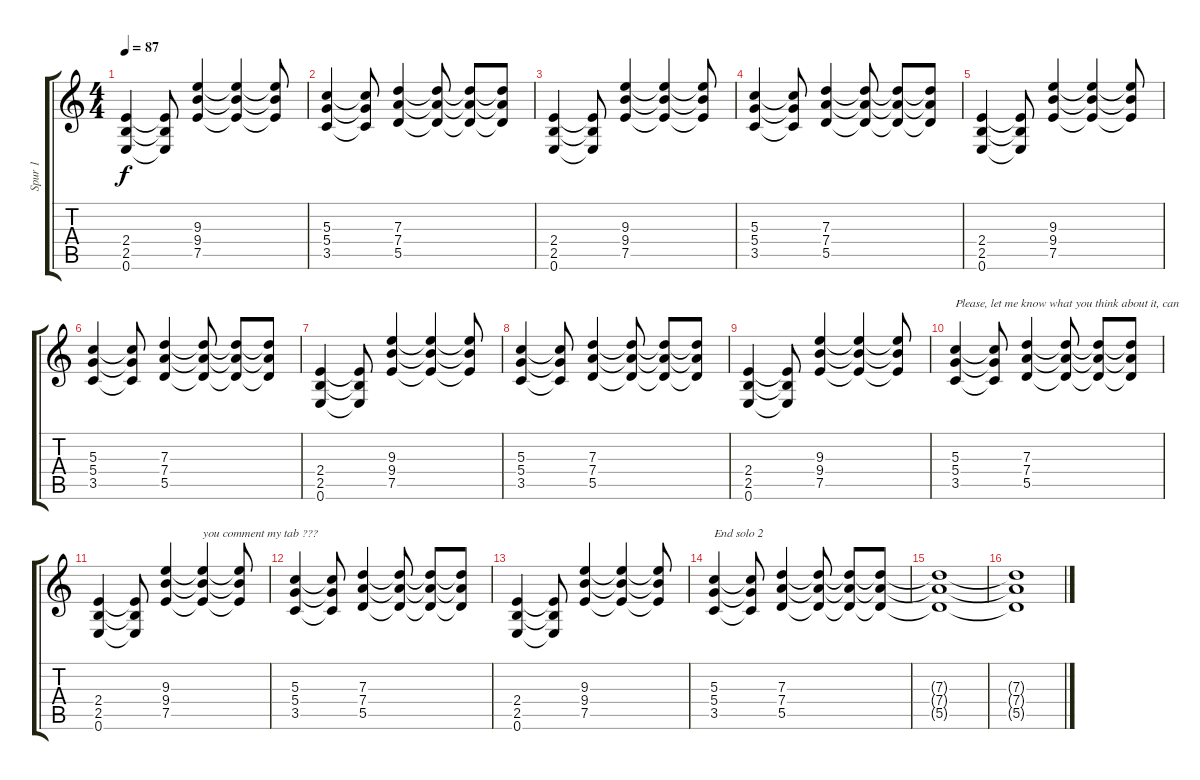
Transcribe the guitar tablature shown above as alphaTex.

\track ("Spur 1" "Spur 1") {instrument distortionguitar}
\staff {score tabs}
\tuning (E4 B3 G3 D3 A2 E2) {hide}
\ts (4 4)
\tempo 87
\clef g2
\ks c
(2.4 2.5 0.6).4{dy f} (2.4{t} 2.5{t} 0.6{t}).8 (9.3 9.4 7.5).4 (9.3{t} 9.4{t} 7.5{t}).4 (9.3{t} 9.4{t} 7.5{t}).8 |
(5.3 5.4 3.5).4 (5.3{t} 5.4{t} 3.5{t}).8 (7.3 7.4 5.5).4 (7.3{t} 7.4{t} 5.5{t}).8 (7.3{t} 7.4{t} 5.5{t}).8 (7.3{t} 7.4{t} 5.5{t}).8 |
(2.4 2.5 0.6).4 (2.4{t} 2.5{t} 0.6{t}).8 (9.3 9.4 7.5).4 (9.3{t} 9.4{t} 7.5{t}).4 (9.3{t} 9.4{t} 7.5{t}).8 |
(5.3 5.4 3.5).4 (5.3{t} 5.4{t} 3.5{t}).8 (7.3 7.4 5.5).4 (7.3{t} 7.4{t} 5.5{t}).8 (7.3{t} 7.4{t} 5.5{t}).8 (7.3{t} 7.4{t} 5.5{t}).8 |
(2.4 2.5 0.6).4 (2.4{t} 2.5{t} 0.6{t}).8 (9.3 9.4 7.5).4 (9.3{t} 9.4{t} 7.5{t}).4 (9.3{t} 9.4{t} 7.5{t}).8 |
(5.3 5.4 3.5).4 (5.3{t} 5.4{t} 3.5{t}).8 (7.3 7.4 5.5).4 (7.3{t} 7.4{t} 5.5{t}).8 (7.3{t} 7.4{t} 5.5{t}).8 (7.3{t} 7.4{t} 5.5{t}).8 |
(2.4 2.5 0.6).4 (2.4{t} 2.5{t} 0.6{t}).8 (9.3 9.4 7.5).4 (9.3{t} 9.4{t} 7.5{t}).4 (9.3{t} 9.4{t} 7.5{t}).8 |
(5.3 5.4 3.5).4 (5.3{t} 5.4{t} 3.5{t}).8 (7.3 7.4 5.5).4 (7.3{t} 7.4{t} 5.5{t}).8 (7.3{t} 7.4{t} 5.5{t}).8 (7.3{t} 7.4{t} 5.5{t}).8 |
(2.4 2.5 0.6).4 (2.4{t} 2.5{t} 0.6{t}).8 (9.3 9.4 7.5).4 (9.3{t} 9.4{t} 7.5{t}).4 (9.3{t} 9.4{t} 7.5{t}).8 |
(5.3 5.4 3.5).4{txt "Please, let me know what you think about it, can"} (5.3{t} 5.4{t} 3.5{t}).8 (7.3 7.4 5.5).4 (7.3{t} 7.4{t} 5.5{t}).8 (7.3{t} 7.4{t} 5.5{t}).8 (7.3{t} 7.4{t} 5.5{t}).8 |
(2.4 2.5 0.6).4 (2.4{t} 2.5{t} 0.6{t}).8 (9.3 9.4 7.5).4 (9.3{t} 9.4{t} 7.5{t}).4{txt "you comment my tab ???"} (9.3{t} 9.4{t} 7.5{t}).8 |
(5.3 5.4 3.5).4 (5.3{t} 5.4{t} 3.5{t}).8 (7.3 7.4 5.5).4 (7.3{t} 7.4{t} 5.5{t}).8 (7.3{t} 7.4{t} 5.5{t}).8 (7.3{t} 7.4{t} 5.5{t}).8 |
(2.4 2.5 0.6).4 (2.4{t} 2.5{t} 0.6{t}).8 (9.3 9.4 7.5).4 (9.3{t} 9.4{t} 7.5{t}).4 (9.3{t} 9.4{t} 7.5{t}).8 |
(5.3 5.4 3.5).4{txt "End solo 2"} (5.3{t} 5.4{t} 3.5{t}).8 (7.3 7.4 5.5).4 (7.3{t} 7.4{t} 5.5{t}).8 (7.3{t} 7.4{t} 5.5{t}).8 (7.3{t} 7.4{t} 5.5{t}).8 |
(7.3{t} 7.4{t} 5.5{t}).1 |
(7.3{t} 7.4{t} 5.5{t}).1
